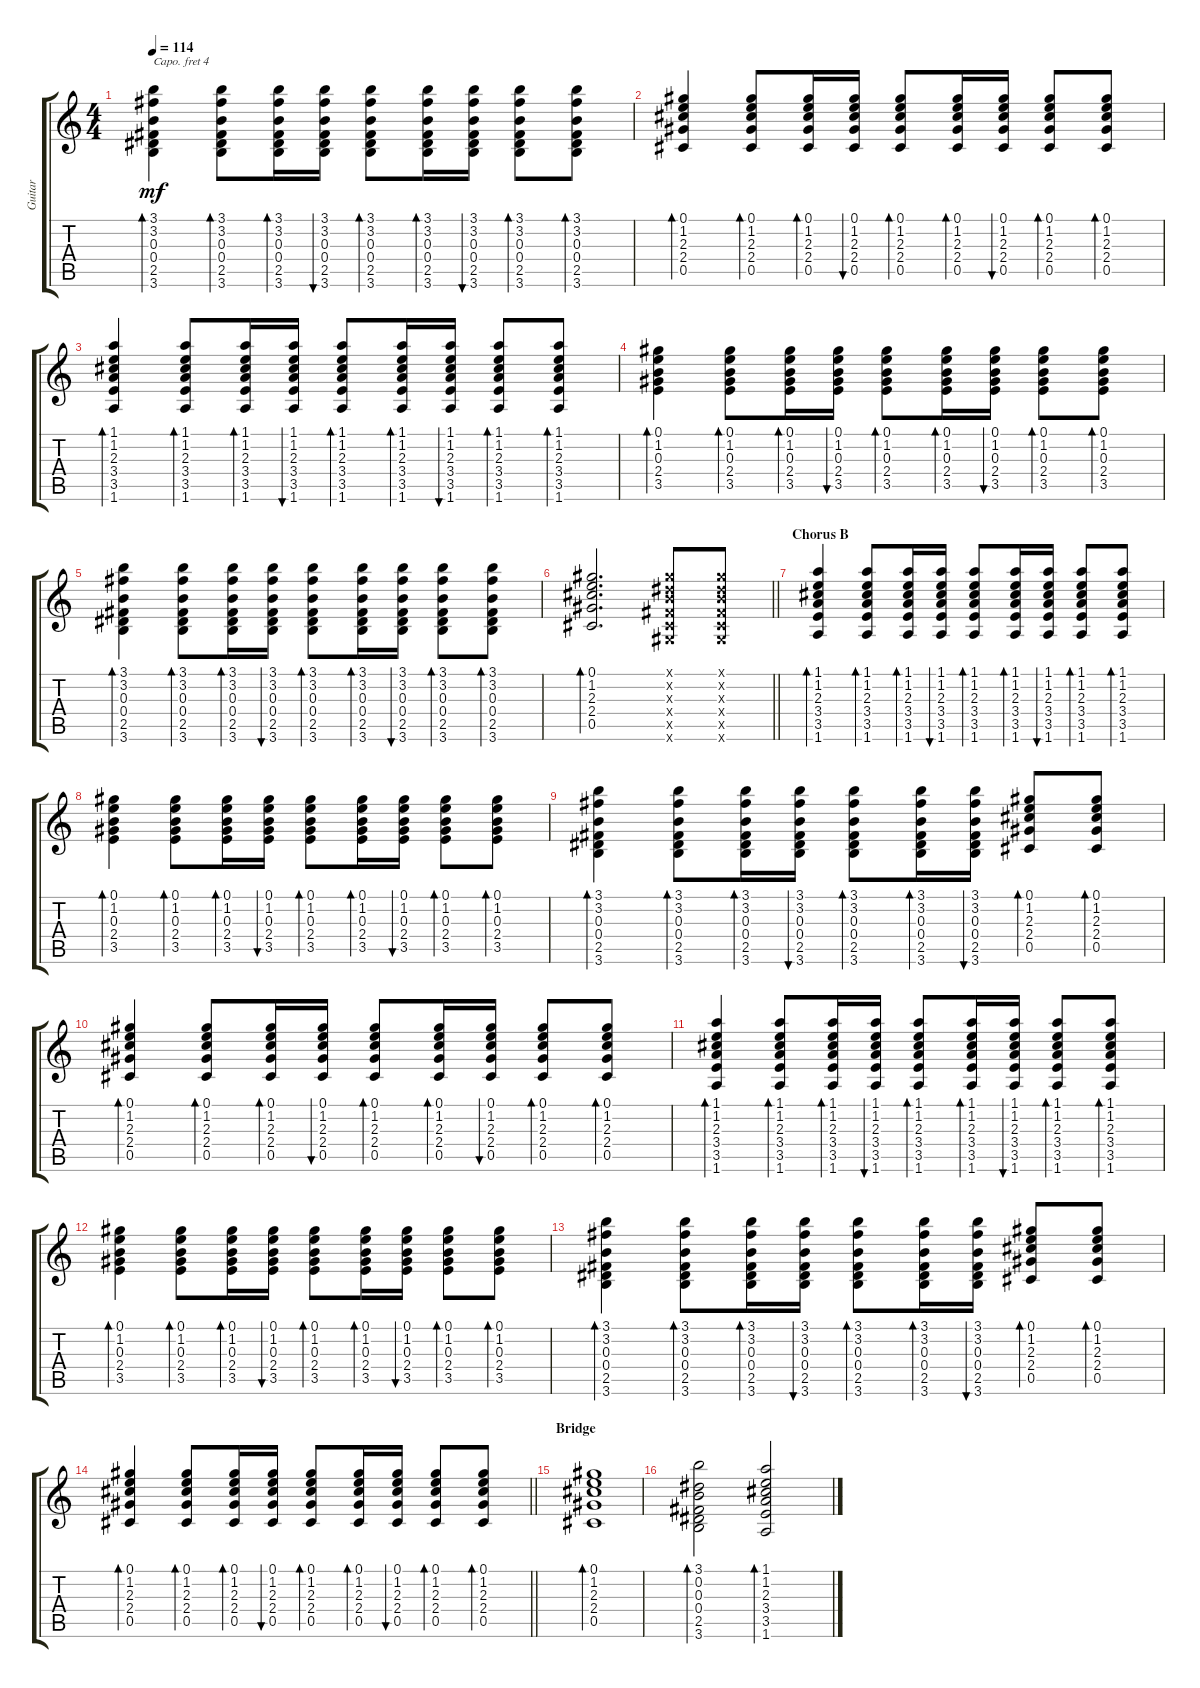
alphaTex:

\track ("Guitar" "Guitar") {instrument acousticguitarsteel}
\staff {score tabs}
\capo 4
\tuning (E4 B3 G3 D3 A2 E2) {hide}
\ts (4 4)
\tempo 114
\clef g2
\ks c
(3.1 3.2 0.3 0.4 2.5 3.6).4{bd 30 dy mf} (3.1 3.2 0.3 0.4 2.5 3.6).8{bd 30} (3.1 3.2 0.3 0.4 2.5 3.6).16{bd 30} (3.1 3.2 0.3 0.4 2.5 3.6).16{bu 30} (3.1 3.2 0.3 0.4 2.5 3.6).8{bd 30} (3.1 3.2 0.3 0.4 2.5 3.6).16{bd 30} (3.1 3.2 0.3 0.4 2.5 3.6).16{bu 30} (3.1 3.2 0.3 0.4 2.5 3.6).8{bd 30} (3.1 3.2 0.3 0.4 2.5 3.6).8{bd 30} |
(0.1 1.2 2.3 2.4 0.5).4{bd 30} (0.1 1.2 2.3 2.4 0.5).8{bd 30} (0.1 1.2 2.3 2.4 0.5).16{bd 30} (0.1 1.2 2.3 2.4 0.5).16{bu 30} (0.1 1.2 2.3 2.4 0.5).8{bd 30} (0.1 1.2 2.3 2.4 0.5).16{bd 30} (0.1 1.2 2.3 2.4 0.5).16{bu 30} (0.1 1.2 2.3 2.4 0.5).8{bd 30} (0.1 1.2 2.3 2.4 0.5).8{bd 30} |
(1.1 1.2 2.3 3.4 3.5 1.6).4{bd 30} (1.1 1.2 2.3 3.4 3.5 1.6).8{bd 30} (1.1 1.2 2.3 3.4 3.5 1.6).16{bd 30} (1.1 1.2 2.3 3.4 3.5 1.6).16{bu 30} (1.1 1.2 2.3 3.4 3.5 1.6).8{bd 30} (1.1 1.2 2.3 3.4 3.5 1.6).16{bd 30} (1.1 1.2 2.3 3.4 3.5 1.6).16{bu 30} (1.1 1.2 2.3 3.4 3.5 1.6).8{bd 30} (1.1 1.2 2.3 3.4 3.5 1.6).8{bd 30} |
(0.1 1.2 0.3 2.4 3.5).4{bd 30} (0.1 1.2 0.3 2.4 3.5).8{bd 30} (0.1 1.2 0.3 2.4 3.5).16{bd 30} (0.1 1.2 0.3 2.4 3.5).16{bu 30} (0.1 1.2 0.3 2.4 3.5).8{bd 30} (0.1 1.2 0.3 2.4 3.5).16{bd 30} (0.1 1.2 0.3 2.4 3.5).16{bu 30} (0.1 1.2 0.3 2.4 3.5).8{bd 30} (0.1 1.2 0.3 2.4 3.5).8{bd 30} |
(3.1 3.2 0.3 0.4 2.5 3.6).4{bd 30} (3.1 3.2 0.3 0.4 2.5 3.6).8{bd 30} (3.1 3.2 0.3 0.4 2.5 3.6).16{bd 30} (3.1 3.2 0.3 0.4 2.5 3.6).16{bu 30} (3.1 3.2 0.3 0.4 2.5 3.6).8{bd 30} (3.1 3.2 0.3 0.4 2.5 3.6).16{bd 30} (3.1 3.2 0.3 0.4 2.5 3.6).16{bu 30} (3.1 3.2 0.3 0.4 2.5 3.6).8{bd 30} (3.1 3.2 0.3 0.4 2.5 3.6).8{bd 30} |
\barLineRight lightlight
(0.1 1.2 2.3 2.4 0.5).2{d bd 30} (0.1{x} 0.2{x} 0.3{x} 0.4{x} 0.5{x} 0.6{x}).8 (0.1{x} 0.2{x} 0.3{x} 0.4{x} 0.5{x} 0.6{x}).8 |
\section ("" "Chorus B")
(1.1 1.2 2.3 3.4 3.5 1.6).4{bd 30} (1.1 1.2 2.3 3.4 3.5 1.6).8{bd 30} (1.1 1.2 2.3 3.4 3.5 1.6).16{bd 30} (1.1 1.2 2.3 3.4 3.5 1.6).16{bu 30} (1.1 1.2 2.3 3.4 3.5 1.6).8{bd 30} (1.1 1.2 2.3 3.4 3.5 1.6).16{bd 30} (1.1 1.2 2.3 3.4 3.5 1.6).16{bu 30} (1.1 1.2 2.3 3.4 3.5 1.6).8{bd 30} (1.1 1.2 2.3 3.4 3.5 1.6).8{bd 30} |
(0.1 1.2 0.3 2.4 3.5).4{bd 30} (0.1 1.2 0.3 2.4 3.5).8{bd 30} (0.1 1.2 0.3 2.4 3.5).16{bd 30} (0.1 1.2 0.3 2.4 3.5).16{bu 30} (0.1 1.2 0.3 2.4 3.5).8{bd 30} (0.1 1.2 0.3 2.4 3.5).16{bd 30} (0.1 1.2 0.3 2.4 3.5).16{bu 30} (0.1 1.2 0.3 2.4 3.5).8{bd 30} (0.1 1.2 0.3 2.4 3.5).8{bd 30} |
(3.1 3.2 0.3 0.4 2.5 3.6).4{bd 30} (3.1 3.2 0.3 0.4 2.5 3.6).8{bd 30} (3.1 3.2 0.3 0.4 2.5 3.6).16{bd 30} (3.1 3.2 0.3 0.4 2.5 3.6).16{bu 30} (3.1 3.2 0.3 0.4 2.5 3.6).8{bd 30} (3.1 3.2 0.3 0.4 2.5 3.6).16{bd 30} (3.1 3.2 0.3 0.4 2.5 3.6).16{bu 30} (0.1 1.2 2.3 2.4 0.5).8{bd 30} (0.1 1.2 2.3 2.4 0.5).8{bd 30} |
(0.1 1.2 2.3 2.4 0.5).4{bd 30} (0.1 1.2 2.3 2.4 0.5).8{bd 30} (0.1 1.2 2.3 2.4 0.5).16{bd 30} (0.1 1.2 2.3 2.4 0.5).16{bu 30} (0.1 1.2 2.3 2.4 0.5).8{bd 30} (0.1 1.2 2.3 2.4 0.5).16{bd 30} (0.1 1.2 2.3 2.4 0.5).16{bu 30} (0.1 1.2 2.3 2.4 0.5).8{bd 30} (0.1 1.2 2.3 2.4 0.5).8{bd 30} |
(1.1 1.2 2.3 3.4 3.5 1.6).4{bd 30} (1.1 1.2 2.3 3.4 3.5 1.6).8{bd 30} (1.1 1.2 2.3 3.4 3.5 1.6).16{bd 30} (1.1 1.2 2.3 3.4 3.5 1.6).16{bu 30} (1.1 1.2 2.3 3.4 3.5 1.6).8{bd 30} (1.1 1.2 2.3 3.4 3.5 1.6).16{bd 30} (1.1 1.2 2.3 3.4 3.5 1.6).16{bu 30} (1.1 1.2 2.3 3.4 3.5 1.6).8{bd 30} (1.1 1.2 2.3 3.4 3.5 1.6).8{bd 30} |
(0.1 1.2 0.3 2.4 3.5).4{bd 30} (0.1 1.2 0.3 2.4 3.5).8{bd 30} (0.1 1.2 0.3 2.4 3.5).16{bd 30} (0.1 1.2 0.3 2.4 3.5).16{bu 30} (0.1 1.2 0.3 2.4 3.5).8{bd 30} (0.1 1.2 0.3 2.4 3.5).16{bd 30} (0.1 1.2 0.3 2.4 3.5).16{bu 30} (0.1 1.2 0.3 2.4 3.5).8{bd 30} (0.1 1.2 0.3 2.4 3.5).8{bd 30} |
(3.1 3.2 0.3 0.4 2.5 3.6).4{bd 30} (3.1 3.2 0.3 0.4 2.5 3.6).8{bd 30} (3.1 3.2 0.3 0.4 2.5 3.6).16{bd 30} (3.1 3.2 0.3 0.4 2.5 3.6).16{bu 30} (3.1 3.2 0.3 0.4 2.5 3.6).8{bd 30} (3.1 3.2 0.3 0.4 2.5 3.6).16{bd 30} (3.1 3.2 0.3 0.4 2.5 3.6).16{bu 30} (0.1 1.2 2.3 2.4 0.5).8{bd 30} (0.1 1.2 2.3 2.4 0.5).8{bd 30} |
\barLineRight lightlight
(0.1 1.2 2.3 2.4 0.5).4{bd 30} (0.1 1.2 2.3 2.4 0.5).8{bd 30} (0.1 1.2 2.3 2.4 0.5).16{bd 30} (0.1 1.2 2.3 2.4 0.5).16{bu 30} (0.1 1.2 2.3 2.4 0.5).8{bd 30} (0.1 1.2 2.3 2.4 0.5).16{bd 30} (0.1 1.2 2.3 2.4 0.5).16{bu 30} (0.1 1.2 2.3 2.4 0.5).8{bd 30} (0.1 1.2 2.3 2.4 0.5).8{bd 30} |
\section ("" "Bridge")
(0.1 1.2 2.3 2.4 0.5).1{bd 60 volume 9} |
(3.1 0.2 0.3 0.4 2.5 3.6).2{bd 60} (1.1 1.2 2.3 3.4 3.5 1.6).2{bd 60}
